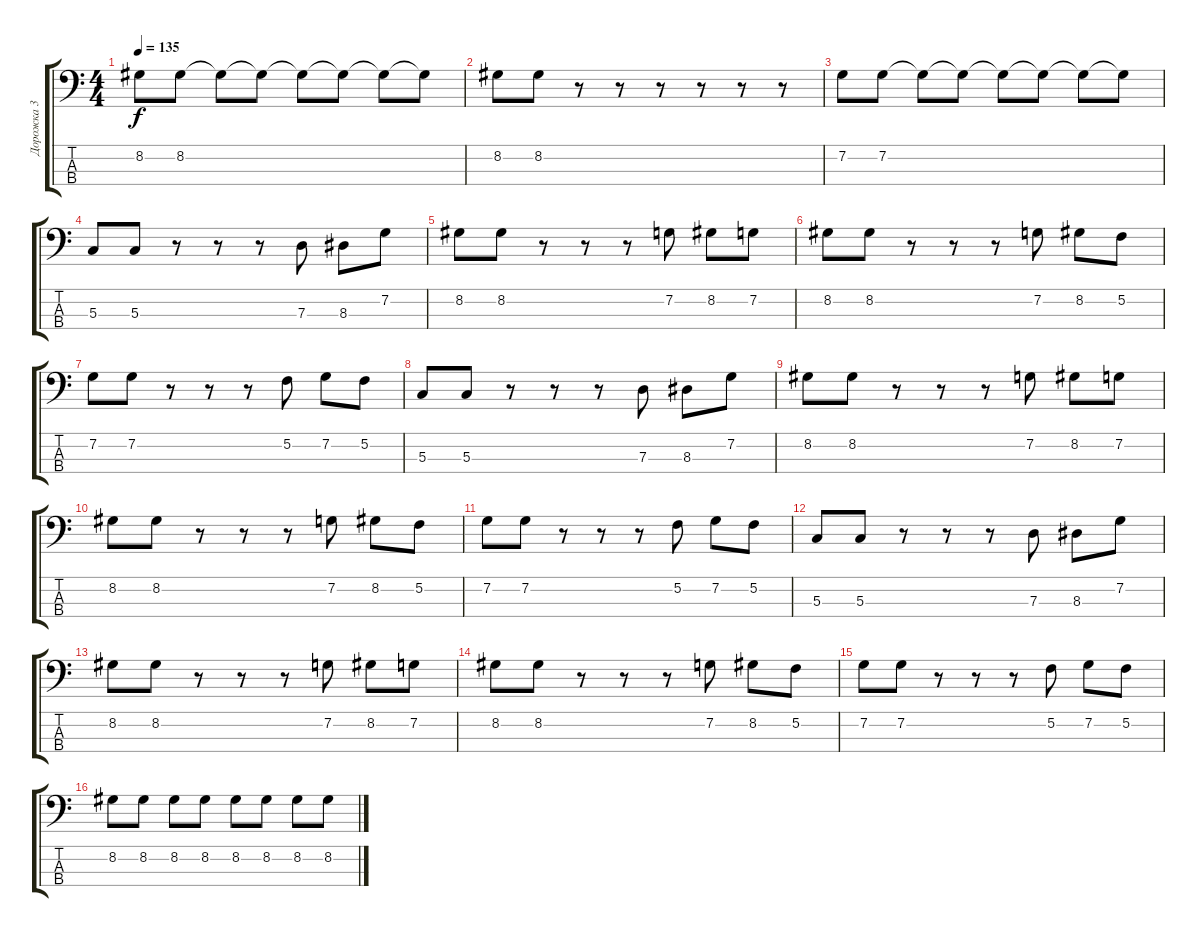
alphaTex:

\track ("Дорожка 3" "Дорожка 3") {instrument electricbassfinger}
\staff {score tabs}
\tuning (F2 C2 G1 C1) {hide}
\ts (4 4)
\tempo 135
\clef f4
\ks c
8.2.8{dy f} 8.2.8 8.2{t}.8 8.2{t}.8 8.2{t}.8 8.2{t}.8 8.2{t}.8 8.2{t}.8 |
8.2.8 8.2.8 r.8 r.8 r.8 r.8 r.8 r.8 |
7.2.8 7.2.8 7.2{t}.8 7.2{t}.8 7.2{t}.8 7.2{t}.8 7.2{t}.8 7.2{t}.8 |
5.3.8 5.3.8 r.8 r.8 r.8 7.3.8 8.3.8 7.2.8 |
8.2.8 8.2.8 r.8 r.8 r.8 7.2.8 8.2.8 7.2.8 |
8.2.8 8.2.8 r.8 r.8 r.8 7.2.8 8.2.8 5.2.8 |
7.2.8 7.2.8 r.8 r.8 r.8 5.2.8 7.2.8 5.2.8 |
5.3.8 5.3.8 r.8 r.8 r.8 7.3.8 8.3.8 7.2.8 |
8.2.8 8.2.8 r.8 r.8 r.8 7.2.8 8.2.8 7.2.8 |
8.2.8 8.2.8 r.8 r.8 r.8 7.2.8 8.2.8 5.2.8 |
7.2.8 7.2.8 r.8 r.8 r.8 5.2.8 7.2.8 5.2.8 |
5.3.8 5.3.8 r.8 r.8 r.8 7.3.8 8.3.8 7.2.8 |
8.2.8 8.2.8 r.8 r.8 r.8 7.2.8 8.2.8 7.2.8 |
8.2.8 8.2.8 r.8 r.8 r.8 7.2.8 8.2.8 5.2.8 |
7.2.8 7.2.8 r.8 r.8 r.8 5.2.8 7.2.8 5.2.8 |
8.2.8 8.2.8 8.2.8 8.2.8 8.2.8 8.2.8 8.2.8 8.2.8
